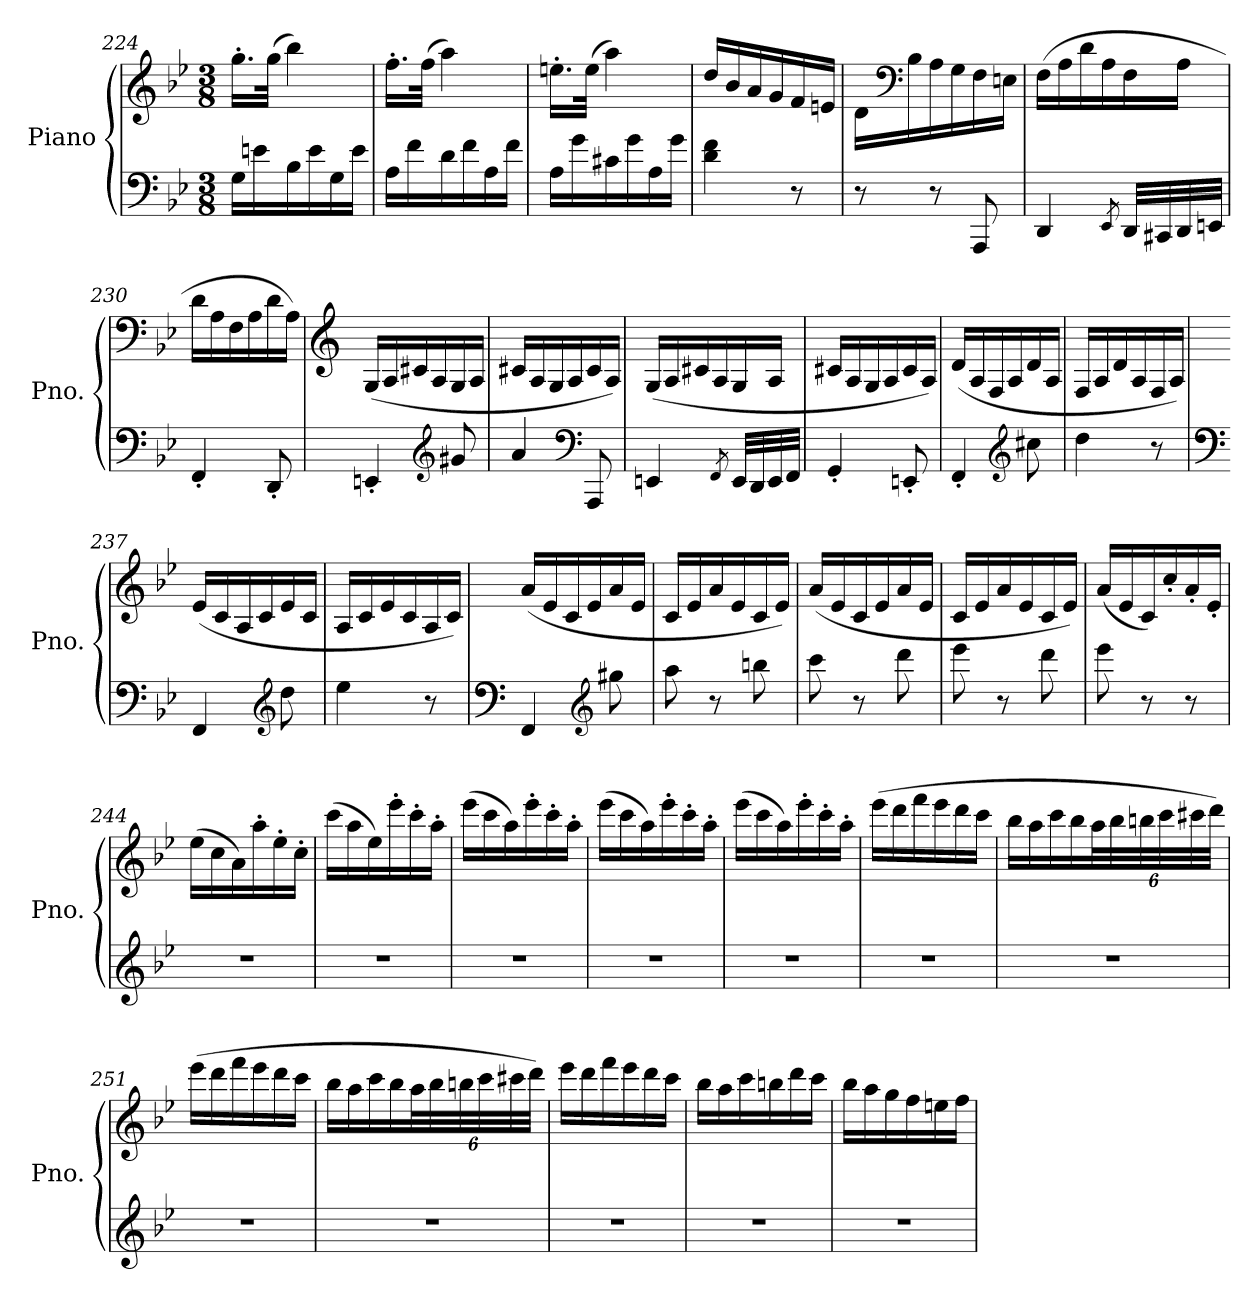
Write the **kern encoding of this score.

**kern	**kern
*part1	*part1
*staff2	*staff1
*I"Piano	*
*I'Pno.	*
*clefF4	*clefG2
*k[b-e-]	*k[b-e-]
*B-:	*B-:
*M3/8	*M3/8
=224	=224
16G\LL	16.gg'\LL
16en\	.
.	(>32gg\JJk
16B-\	4bb-\)
16e\	.
16G\	.
16e\JJ	.
!!LO:LB:g=z
=225	=225
16A\LL	16.ff'\LL
16f\	.
.	(>32ff\JJk
16d\	4aa\)
16f\	.
16A\	.
16f\JJ	.
=226	=226
16A\LL	16.een'\LL
16g\	.
.	(>32ee\JJk
16c#X\	4aa\)
16g\	.
16A\	.
16g\JJ	.
=227	=227
4d\ 4f\	16dd/LL
.	16b-/
.	16a/
.	16g/
8r	16f/
.	16en/JJ
=228	=228
8r	16d\LL
*	*clefF4
.	16B-\
8r	16A\
.	16G\
8AAA/	16F\
.	16En\JJ
=229	=229
4DD/	(>16F\LL
.	16A\
.	16d\
.	16A\
8qEE-/	.
32DD/LLL	16F\
32CC#X/	.
32DD/	16A\JJ
32EEn/JJJ	.
=230	=230
4FF'/	16d\LL
.	16A\
.	16F\
.	16A\
8DD'/	16d\
.	16A\JJ)
!!LO:LB:g=z
=231	=231
*	*clefG2
4EEn'/	(>16G/LL
.	16A/
.	16c#X/
.	16A/
*clefG2	*
8g#X/	16G/
.	16A/JJ
=232	=232
4a/	16c#X/LL
.	16A/
.	16G/
.	16A/
*clefF4	*
8AAA/	16c#/
.	16A/JJ)
=233	=233
4EEn/	(>16G/LL
.	16A/
.	16c#X/
.	16A/
8qFF/	.
32EE/LLL	16G/
32DD/	.
32EE/	16A/JJ
32FF/JJJ	.
=234	=234
4GG'/	16c#X/LL
.	16A/
.	16G/
.	16A/
8EEn'/	16c#/
.	16A/JJ)
=235	=235
4FF'/	(>16d/LL
.	16A/
.	16F/
.	16A/
*clefG2	*
8cc#X\	16d/
.	16A/JJ
!!LO:LB:g=z
=236	=236
4dd\	16F/LL
.	16A/
.	16d/
.	16A/
8r	16F/
.	16A/JJ)
=237	=237
*clefF4	*
4FF/	(>16e-/LL
.	16c/
.	16A/
.	16c/
*clefG2	*
8dd\	16e-/
.	16c/JJ
=238	=238
4ee-\	16A/LL
.	16c/
.	16e-/
.	16c/
8r	16A/
.	16c/JJ)
=239	=239
*clefF4	*
4FF/	(>16a/LL
.	16e-/
.	16c/
.	16e-/
*clefG2	*
8gg#X\	16a/
.	16e-/JJ
=240	=240
8aa\	16c/LL
.	16e-/
8r	16a/
.	16e-/
8bbn\	16c/
.	16e-/JJ)
=241	=241
8ccc\	(>16a/LL
.	16e-/
8r	16c/
.	16e-/
8ddd\	16a/
.	16e-/JJ
=242	=242
8eee-\	16c/LL
.	16e-/
8r	16a/
.	16e-/
8ddd\	16c/
.	16e-/JJ)
!!LO:LB:g=z
=243	=243
8eee-\	(<16a/LL
.	16e-/
8r	16c/)
.	16cc'/
8r	16a'/
.	16e-'/JJ
=244	=244
4.r	(>16ee-\LL
.	16cc\
.	16a\)
.	16aa'\
.	16ee-'\
.	16cc'\JJ
=245	=245
4.r	(>16ccc\LL
.	16aa\
.	16ee-\)
.	16eee-'\
.	16ccc'\
.	16aa'\JJ
=246	=246
4.r	(>16eee-\LL
.	16ccc\
.	16aa\)
.	16eee-'\
.	16ccc'\
.	16aa'\JJ
=247	=247
4.r	(>16eee-\LL
.	16ccc\
.	16aa\)
.	16eee-'\
.	16ccc'\
.	16aa'\JJ
=248	=248
4.r	(>16eee-\LL
.	16ccc\
.	16aa\)
.	16eee-'\
.	16ccc'\
.	16aa'\JJ
!!LO:LB:g=z
=249	=249
4.r	(>16eee-\LL
.	16ddd\
.	16fff\
.	16eee-\
.	16ddd\
.	16ccc\JJ
=250	=250
4.r	16bb-\LL
.	16aa\
.	16ccc\
.	16bb-\
*	*Xbrackettup
.	48aa\L
.	48bb-\
.	48bbn\
.	48ccc\
.	48ccc#X\
.	48ddd\JJJ)
=251	=251
4.r	(>16eee-\LL
.	16ddd\
.	16fff\
.	16eee-\
.	16ddd\
.	16ccc\JJ
=252	=252
4.r	16bb-\LL
.	16aa\
.	16ccc\
.	16bb-\
.	48aa\L
.	48bb-\
.	48bbn\
.	48ccc\
.	48ccc#X\
.	48ddd\JJJ)
!!LO:PB:g=z
=253	=253
4.r	16eee-\LL
.	16ddd\
.	16fff\
.	16eee-\
.	16ddd\
.	16ccc\JJ
=254	=254
4.r	16bb-\LL
.	16aa\
.	16ccc\
.	16bbn\
.	16ddd\
.	16ccc\JJ
=255	=255
4.r	16bb-\LL
.	16aa\
.	16gg\
.	16ff\
.	16een\
.	16ff\JJ
=	=
*-	*-
